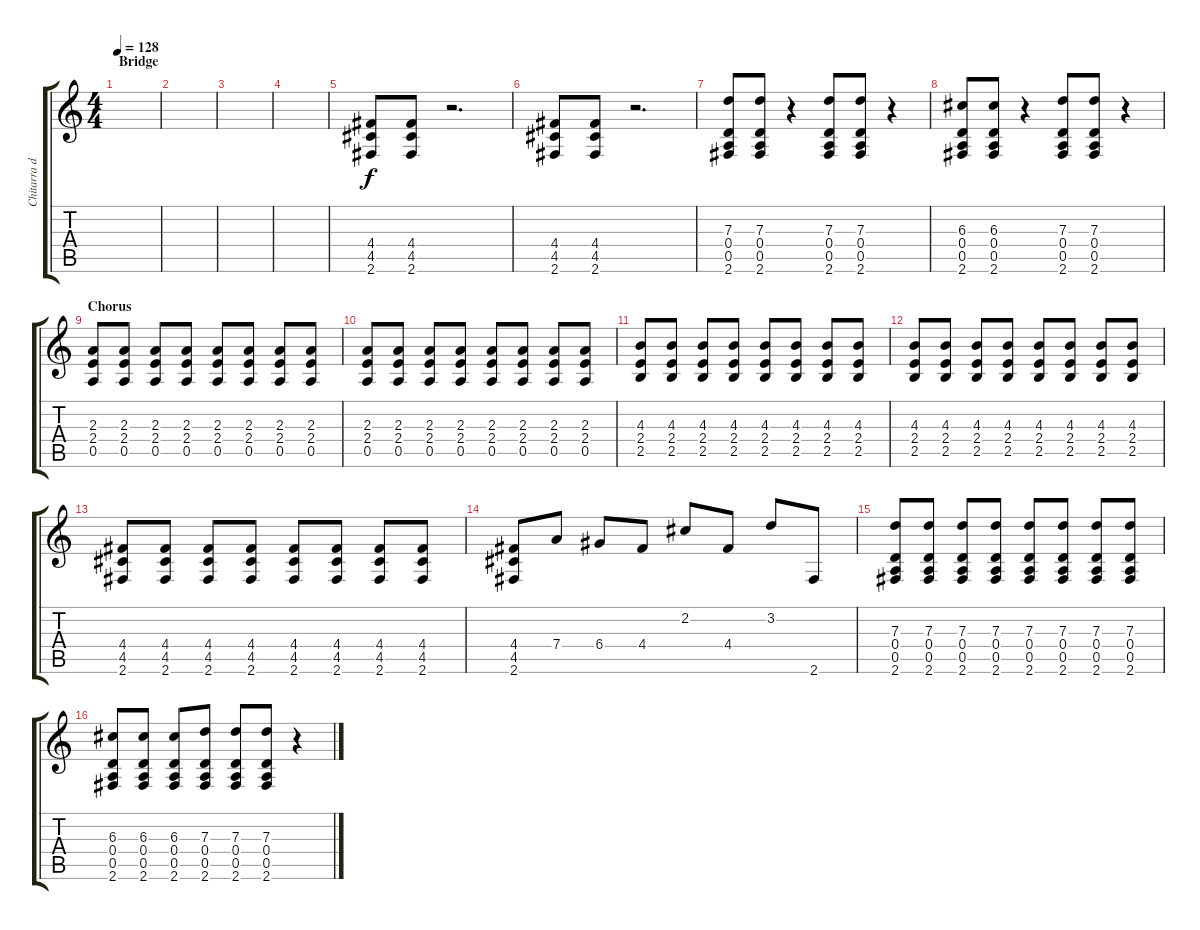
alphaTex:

\track ("Chitarra distorta" "Chitarra d") {instrument overdrivenguitar}
\staff {score tabs}
\tuning (E4 B3 G3 D3 A2 E2) {hide}
\ts (4 4)
\section ("" "Bridge")
\tempo 128
\clef g2
\ks c
|
|
|
|
(4.4 4.5 2.6).8 (4.4 4.5 2.6).8 r.2{d} |
(4.4 4.5 2.6).8 (4.4 4.5 2.6).8 r.2{d} |
(7.3 0.4 0.5 2.6).8 (7.3 0.4 0.5 2.6).8 r.4 (7.3 0.4 0.5 2.6).8 (7.3 0.4 0.5 2.6).8 r.4 |
(6.3 0.4 0.5 2.6).8 (6.3 0.4 0.5 2.6).8 r.4 (7.3 0.4 0.5 2.6).8 (7.3 0.4 0.5 2.6).8 r.4 |
\section ("" "Chorus")
(2.3 2.4 0.5).8 (2.3 2.4 0.5).8 (2.3 2.4 0.5).8 (2.3 2.4 0.5).8 (2.3 2.4 0.5).8 (2.3 2.4 0.5).8 (2.3 2.4 0.5).8 (2.3 2.4 0.5).8 |
(2.3 2.4 0.5).8 (2.3 2.4 0.5).8 (2.3 2.4 0.5).8 (2.3 2.4 0.5).8 (2.3 2.4 0.5).8 (2.3 2.4 0.5).8 (2.3 2.4 0.5).8 (2.3 2.4 0.5).8 |
(4.3 2.4 2.5).8 (4.3 2.4 2.5).8 (4.3 2.4 2.5).8 (4.3 2.4 2.5).8 (4.3 2.4 2.5).8 (4.3 2.4 2.5).8 (4.3 2.4 2.5).8 (4.3 2.4 2.5).8 |
(4.3 2.4 2.5).8 (4.3 2.4 2.5).8 (4.3 2.4 2.5).8 (4.3 2.4 2.5).8 (4.3 2.4 2.5).8 (4.3 2.4 2.5).8 (4.3 2.4 2.5).8 (4.3 2.4 2.5).8 |
(4.4 4.5 2.6).8 (4.4 4.5 2.6).8 (4.4 4.5 2.6).8 (4.4 4.5 2.6).8 (4.4 4.5 2.6).8 (4.4 4.5 2.6).8 (4.4 4.5 2.6).8 (4.4 4.5 2.6).8 |
(4.4 4.5 2.6).8 7.4.8 6.4.8 4.4.8 2.2.8 4.4.8 3.2.8 2.6.8 |
(7.3 0.4 0.5 2.6).8 (7.3 0.4 0.5 2.6).8 (7.3 0.4 0.5 2.6).8 (7.3 0.4 0.5 2.6).8 (7.3 0.4 0.5 2.6).8 (7.3 0.4 0.5 2.6).8 (7.3 0.4 0.5 2.6).8 (7.3 0.4 0.5 2.6).8 |
(6.3 0.4 0.5 2.6).8 (6.3 0.4 0.5 2.6).8 (6.3 0.4 0.5 2.6).8 (7.3 0.4 0.5 2.6).8 (7.3 0.4 0.5 2.6).8 (7.3 0.4 0.5 2.6).8 r.4
